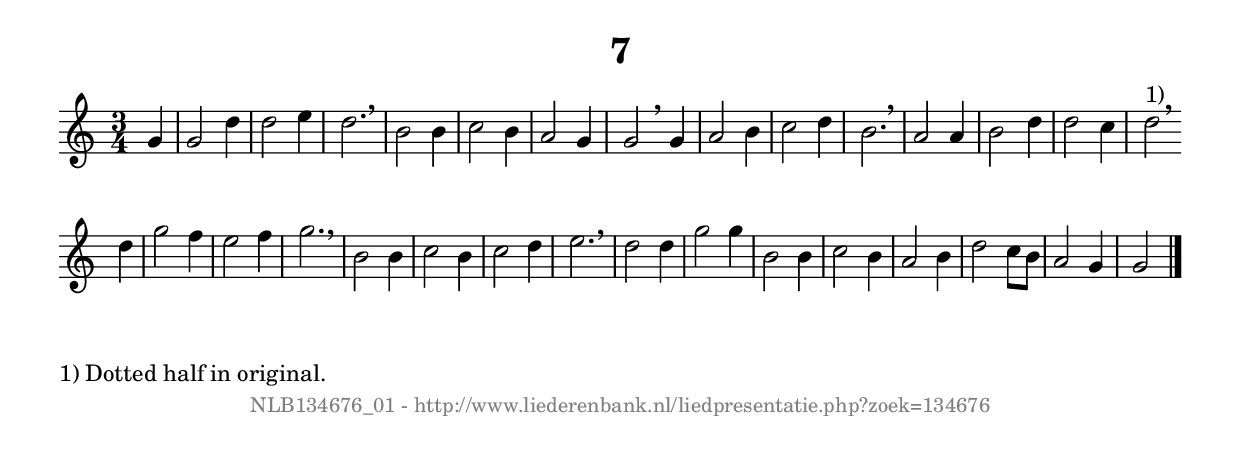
%
% produced by wce2krn 1.64 (7 June 2014)
%
\version"2.16"
#(append! paper-alist '(("long" . (cons (* 210 mm) (* 2000 mm)))))
#(set-default-paper-size "long")
sb = {\breathe}
mBreak = {\breathe }
bBreak = {\breathe }
x = {\once\override NoteHead #'style = #'cross }
gl=\glissando
itime={\override Staff.TimeSignature #'stencil = ##f }
ficta = {\once\set suggestAccidentals = ##t}
fine = {\once\override Score.RehearsalMark #'self-alignment-X = #1 \mark \markup {\italic{Fine}}}
dc = {\once\override Score.RehearsalMark #'self-alignment-X = #1 \mark \markup {\italic{D.C.}}}
dcf = {\once\override Score.RehearsalMark #'self-alignment-X = #1 \mark \markup {\italic{D.C. al Fine}}}
dcc = {\once\override Score.RehearsalMark #'self-alignment-X = #1 \mark \markup {\italic{D.C. al Coda}}}
ds = {\once\override Score.RehearsalMark #'self-alignment-X = #1 \mark \markup {\italic{D.S.}}}
dsf = {\once\override Score.RehearsalMark #'self-alignment-X = #1 \mark \markup {\italic{D.S. al Fine}}}
dsc = {\once\override Score.RehearsalMark #'self-alignment-X = #1 \mark \markup {\italic{D.S. al Coda}}}
pv = {\set Score.repeatCommands = #'((volta "1"))}
sv = {\set Score.repeatCommands = #'((volta "2"))}
tv = {\set Score.repeatCommands = #'((volta "3"))}
qv = {\set Score.repeatCommands = #'((volta "4"))}
xv = {\set Score.repeatCommands = #'((volta #f))}
\header{ tagline = ""
title = "7"
}
\score {{
\key g \mixolydian
\relative g'
{
\set melismaBusyProperties = #'()
\partial 32*8
\time 3/4
\tempo 4=120
\override Score.MetronomeMark #'transparent = ##t
\override Score.RehearsalMark #'break-visibility = #(vector #t #t #f)
g4 g2 d'4 d2 e4 d2. \sb b2 b4 c2 b4 a2 g4 g2 \sb g4 a2 b4 c2 d4 b2.\sb a2 a4 b2 d4 d2 c4 d2^"1)" \bar":|:" \bBreak
d4 g2 f4 e2 f4 g2.\sb b,2 b4 c2 b4 c2 d4 e2. \sb d2 d4 g2 g4 b,2 b4 c2 b4 a2 b4 d2 c8 b a2 g4 g2 \bar"|."
 }}
 \midi { }
 \layout {
            indent = 0.0\cm
}
}
\markup { \wordwrap-string #" 
1) Dotted half in original.
"}
\markup { \vspace #0 } \markup { \with-color #grey \fill-line { \center-column { \smaller "NLB134676_01 - http://www.liederenbank.nl/liedpresentatie.php?zoek=134676" } } }
